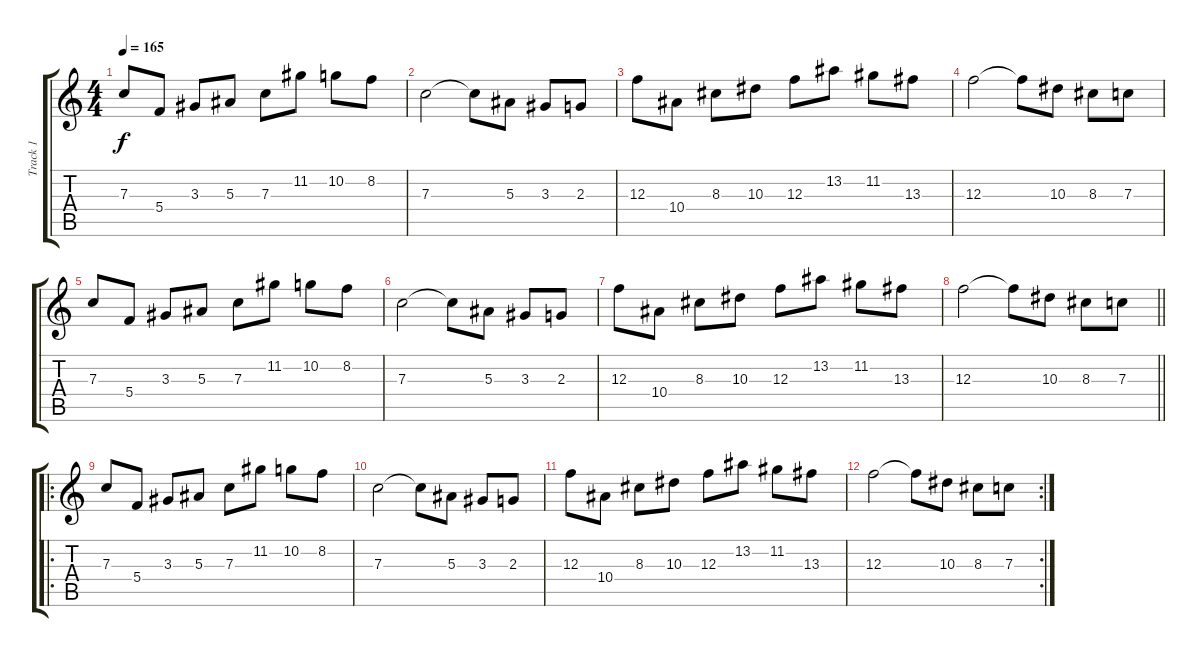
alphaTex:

\track ("Track 1" "Track 1") {instrument distortionguitar}
\staff {score tabs}
\tuning (D4 A3 F3 C3 G2 D2) {hide}
\ts (4 4)
\tempo 165
\clef g2
\ks c
7.3.8{dy f instrument distortionguitar} 5.4.8 3.3.8 5.3.8 7.3.8 11.2.8 10.2.8 8.2.8 |
7.3.2 7.3{t}.8 5.3.8 3.3.8 2.3.8 |
12.3.8 10.4.8 8.3.8 10.3.8 12.3.8 13.2.8 11.2.8 13.3.8 |
12.3.2 12.3{t}.8 10.3.8 8.3.8 7.3.8 |
7.3.8 5.4.8 3.3.8 5.3.8 7.3.8 11.2.8 10.2.8 8.2.8 |
7.3.2 7.3{t}.8 5.3.8 3.3.8 2.3.8 |
12.3.8 10.4.8 8.3.8 10.3.8 12.3.8 13.2.8 11.2.8 13.3.8 |
\barLineRight lightlight
12.3.2 12.3{t}.8 10.3.8 8.3.8 7.3.8 |
\ro
7.3.8 5.4.8 3.3.8 5.3.8 7.3.8 11.2.8 10.2.8 8.2.8 |
7.3.2 7.3{t}.8 5.3.8 3.3.8 2.3.8 |
12.3.8 10.4.8 8.3.8 10.3.8 12.3.8 13.2.8 11.2.8 13.3.8 |
\rc 2
12.3.2 12.3{t}.8 10.3.8 8.3.8 7.3.8
